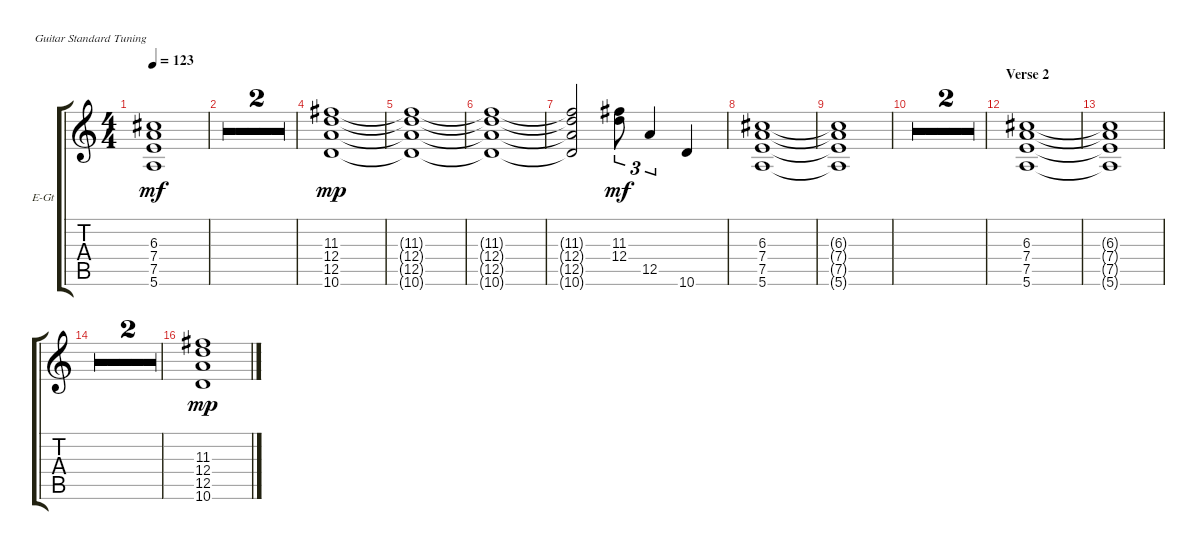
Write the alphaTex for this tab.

\defaultSystemsLayout 4
\bracketExtendMode groupsimilarinstruments
\firstSystemTrackNameOrientation horizontal
\otherSystemsTrackNameOrientation horizontal
\track ("Electric Guitar 1" "E-Gt") {multiBarRest instrument overdrivenguitar}
\staff {score tabs}
\tuning (E4 B3 G3 D3 A2 E2)
\ts (4 4)
\tempo 123
\clef g2
\ks c
(6.3{t} 7.4{t} 7.5{t} 5.6{t}).1{dy mf} |
|
|
(10.6 12.5 12.4 11.3).1{dy mp} |
(10.6{t} 12.5{t} 12.4{t} 11.3{t}).1 |
(11.3{t} 12.4{t} 12.5{t} 10.6{t}).1 |
(10.6{t} 12.5{t} 12.4{t} 11.3{t}).2 (12.4 11.3).8{tu (3 2) dy mf} 12.5.4{tu (3 2)} 10.6.4 |
(5.6 7.5 7.4 6.3).1 |
(5.6{t} 7.5{t} 7.4{t} 6.3{t}).1 |
|
|
\section ("" "Verse 2")
(5.6 7.5 7.4 6.3).1 |
(6.3{t} 7.4{t} 7.5{t} 5.6{t}).1 |
|
|
(10.6 12.5 12.4 11.3).1{dy mp}
